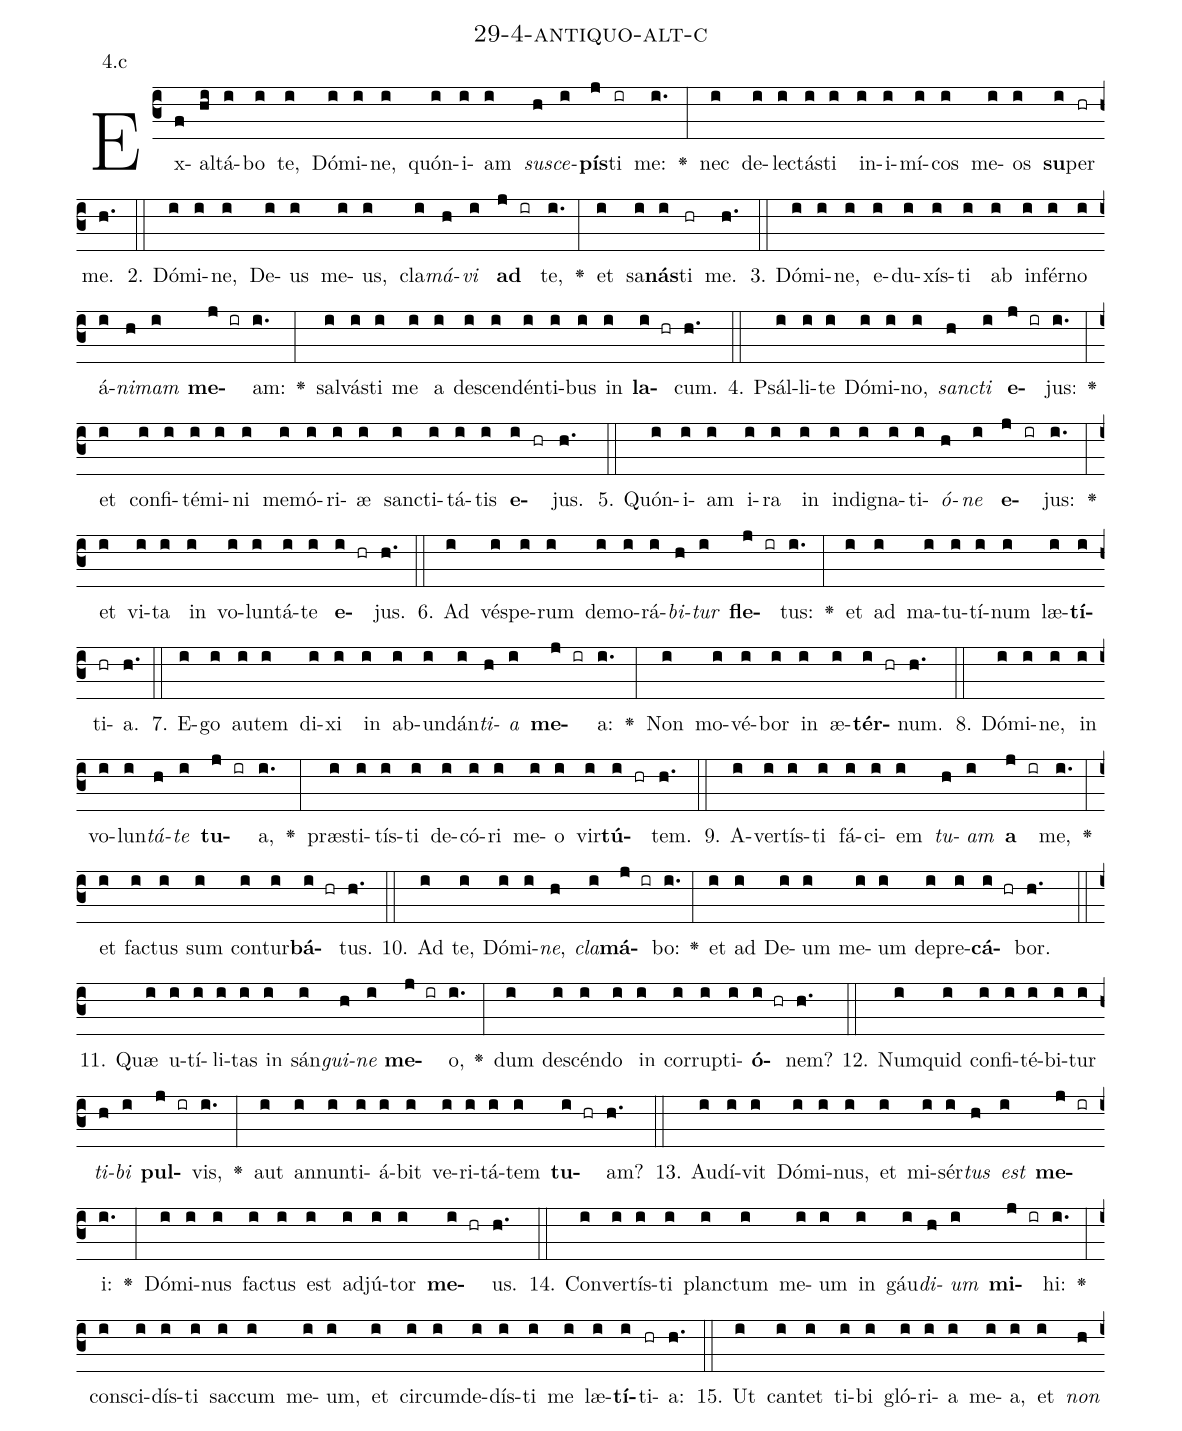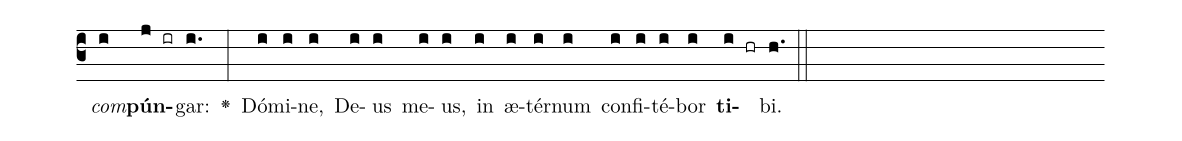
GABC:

name: 29-4-antiquo-alt-c;
annotation: 4.c;
%%
(c3)Ex(f)al(hi)tá(i)bo(i) te,(i) Dó(i)mi(i)ne,(i) quón(i)i(i)am(i) <i>su</i>(h)<i>sce</i>(i)<b>pís</b>(j)ti(ir) me:(i.) <v>\greheightstar</v>(:) nec(i) de(i)lec(i)tás(i)ti(i) in(i)i(i)mí(i)cos(i) me(i)os(i) <b>su</b>(i)per(hr) me.(h.) (::)
2. Dó(i)mi(i)ne,(i) De(i)us(i) me(i)us,(i) cla(i)<i>má</i>(h)<i>vi</i>(i) <b>ad</b>(j ir) te,(i.) <v>\greheightstar</v>(:) et(i) sa(i)<b>nás</b>(i)ti(hr) me.(h.) (::)
3. Dó(i)mi(i)ne,(i) e(i)du(i)xís(i)ti(i) ab(i) in(i)fér(i)no(i) á(i)<i>ni</i>(h)<i>mam</i>(i) <b>me</b>(j ir)am:(i.) <v>\greheightstar</v>(:) sal(i)vás(i)ti(i) me(i) a(i) de(i)scen(i)dén(i)ti(i)bus(i) in(i) <b>la</b>(i hr)cum.(h.) (::)
4. Psál(i)li(i)te(i) Dó(i)mi(i)no,(i) <i>sanc</i>(h)<i>ti</i>(i) <b>e</b>(j ir)jus:(i.) <v>\greheightstar</v>(:) et(i) con(i)fi(i)té(i)mi(i)ni(i) me(i)mó(i)ri(i)æ(i) sanc(i)ti(i)tá(i)tis(i) <b>e</b>(i hr)jus.(h.) (::)
5. Quón(i)i(i)am(i) i(i)ra(i) in(i) in(i)di(i)gna(i)ti(i)<i>ó</i>(h)<i>ne</i>(i) <b>e</b>(j ir)jus:(i.) <v>\greheightstar</v>(:) et(i) vi(i)ta(i) in(i) vo(i)lun(i)tá(i)te(i) <b>e</b>(i hr)jus.(h.) (::)
6. Ad(i) vés(i)pe(i)rum(i) de(i)mo(i)rá(i)<i>bi</i>(h)<i>tur</i>(i) <b>fle</b>(j ir)tus:(i.) <v>\greheightstar</v>(:) et(i) ad(i) ma(i)tu(i)tí(i)num(i) læ(i)<b>tí</b>(i)ti(hr)a.(h.) (::)
7. E(i)go(i) au(i)tem(i) di(i)xi(i) in(i) ab(i)un(i)dán(i)<i>ti</i>(h)<i>a</i>(i) <b>me</b>(j ir)a:(i.) <v>\greheightstar</v>(:) Non(i) mo(i)vé(i)bor(i) in(i) æ(i)<b>tér</b>(i hr)num.(h.) (::)
8. Dó(i)mi(i)ne,(i) in(i) vo(i)lun(i)<i>tá</i>(h)<i>te</i>(i) <b>tu</b>(j ir)a,(i.) <v>\greheightstar</v>(:) præ(i)sti(i)tís(i)ti(i) de(i)có(i)ri(i) me(i)o(i) vir(i)<b>tú</b>(i hr)tem.(h.) (::)
9. A(i)ver(i)tís(i)ti(i) fá(i)ci(i)em(i) <i>tu</i>(h)<i>am</i>(i) <b>a</b>(j ir) me,(i.) <v>\greheightstar</v>(:) et(i) fac(i)tus(i) sum(i) con(i)tur(i)<b>bá</b>(i hr)tus.(h.) (::)
10. Ad(i) te,(i) Dó(i)mi(i)<i>ne</i>,(h) <i>cla</i>(i)<b>má</b>(j ir)bo:(i.) <v>\greheightstar</v>(:) et(i) ad(i) De(i)um(i) me(i)um(i) de(i)pre(i)<b>cá</b>(i hr)bor.(h.) (::)
11. Quæ(i) u(i)tí(i)li(i)tas(i) in(i) sán(i)<i>gui</i>(h)<i>ne</i>(i) <b>me</b>(j ir)o,(i.) <v>\greheightstar</v>(:) dum(i) de(i)scén(i)do(i) in(i) cor(i)rup(i)ti(i)<b>ó</b>(i hr)nem?(h.) (::)
12. Num(i)quid(i) con(i)fi(i)té(i)bi(i)tur(i) <i>ti</i>(h)<i>bi</i>(i) <b>pul</b>(j ir)vis,(i.) <v>\greheightstar</v>(:) aut(i) an(i)nun(i)ti(i)á(i)bit(i) ve(i)ri(i)tá(i)tem(i) <b>tu</b>(i hr)am?(h.) (::)
13. Au(i)dí(i)vit(i) Dó(i)mi(i)nus,(i) et(i) mi(i)sér(i)<i>tus</i>(h) <i>est</i>(i) <b>me</b>(j ir)i:(i.) <v>\greheightstar</v>(:) Dó(i)mi(i)nus(i) fac(i)tus(i) est(i) ad(i)jú(i)tor(i) <b>me</b>(i hr)us.(h.) (::)
14. Con(i)ver(i)tís(i)ti(i) planc(i)tum(i) me(i)um(i) in(i) gáu(i)<i>di</i>(h)<i>um</i>(i) <b>mi</b>(j ir)hi:(i.) <v>\greheightstar</v>(:) con(i)sci(i)dís(i)ti(i) sac(i)cum(i) me(i)um,(i) et(i) cir(i)cum(i)de(i)dís(i)ti(i) me(i) læ(i)<b>tí</b>(i)ti(hr)a:(h.) (::)
15. Ut(i) can(i)tet(i) ti(i)bi(i) gló(i)ri(i)a(i) me(i)a,(i) et(i) <i>non</i>(h) <i>com</i>(i)<b>pún</b>(j ir)gar:(i.) <v>\greheightstar</v>(:) Dó(i)mi(i)ne,(i) De(i)us(i) me(i)us,(i) in(i) æ(i)tér(i)num(i) con(i)fi(i)té(i)bor(i) <b>ti</b>(i hr)bi.(h.) (::)
